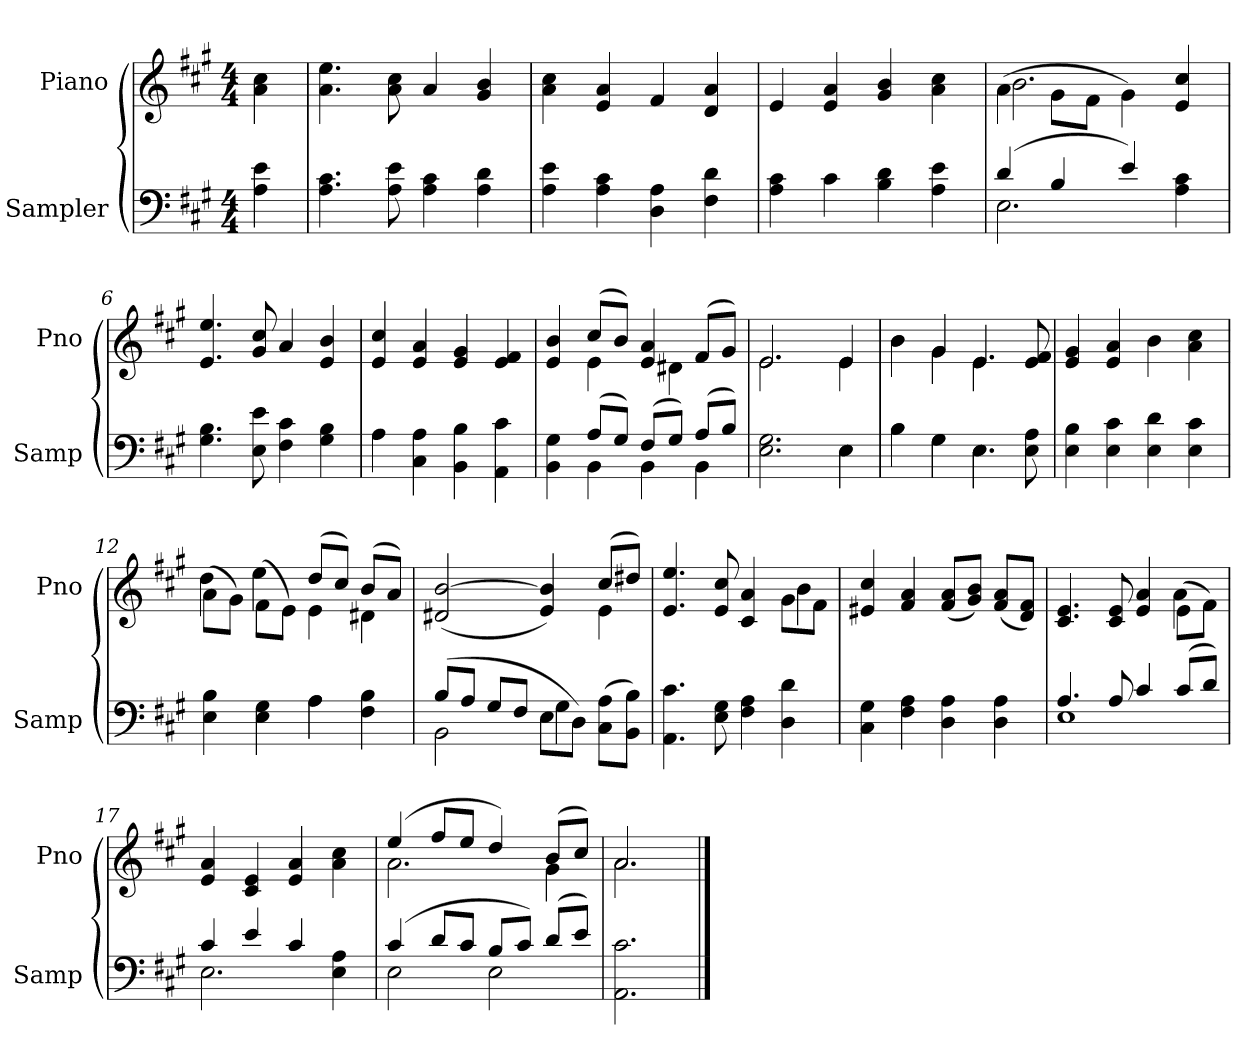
**kern	**kern
*part2	*part1
*staff2	*staff1
*I"Sampler	*I"Piano
*I'Samp	*I'Pno
*clefF4	*clefG2
*k[f#c#g#]	*k[f#c#g#]
*A:	*A:
*M4/4	*M4/4
=1	=1
4A 4e	4a 4cc#
=2	=2
4.A 4.c#	4.a 4.ee
8A 8e	8a 8cc#
4A 4c#	4a
4A 4d	4g# 4b
=3	=3
4A 4e	4a 4cc#
4A 4c#	4e 4a
4D 4A	4f#
4F# 4d	4d 4a
=4	=4
4A 4c#	4e
4c#	4e 4a
4B 4d	4g# 4b
4A 4e	4a 4cc#
=5	=5
*^	*^
(4d/	2.E	(4a\	2.b
4B/	.	8g#\L	.
.	.	8f#\J	.
4e/)	.	4g#\)	.
4A 4c#	4ryy	4e 4cc#	4ryy
*v	*v	*	*
*	*v	*v
=6	=6
4.G# 4.B	4.e 4.ee
8E 8e	8g# 8cc#
4F# 4c#	4a
4G# 4B	4e 4b
=7	=7
4A	4e 4cc#
4C# 4A	4e 4a
4BB 4B	4e 4g#
4AA 4c#	4e 4f#
=8	=8
*^	*^
4BB 4G#	4ryy	4e 4b	4ryy
(8A/L	4BB	(8cc#/L	4e
8G#/J)	.	8b/J)	.
(8F#/L	4BB	4e 4a	8ryy
8G#/J)	.	.	4d#X
(8A/L	4BB	(8f#/L	.
8B/J)	.	8g#/J)	8ryy
=9	=9	=9	=9
2.E 2.G#	2.ryy	2.e/	2.e
4E\	4E	4e/	4e
=10	=10	=10	=10
4B\	4B	4b\	4b
4G#\	4G#	4g#/	4g#
4.E\	4.E	4.e/	4.e
8E 8A	8ryy	8e 8f#	8ryy
*v	*v	*	*
*	*v	*v
=11	=11
4E 4B	4e 4g#
4E 4c#	4e 4a
4E 4d	4b
4E 4c#	4a 4cc#
=12	=12
*^	*^
4E 4B	2ryy	(8a\L	4dd
.	.	8g#\J)	.
4E 4G#	.	(8f#\L	4ee
.	.	8e\J)	.
4A\	4A	(8dd/L	4e
.	.	8cc#/J)	.
4F# 4B	4ryy	(8b/L	4d#X
.	.	8a/J)	.
=13	=13	=13	=13
(8B/L	2BB	(2d#X [2b	2.ryy
8A/J	.	.	.
8G#/L	.	.	.
8F#/J	.	.	.
8E\L	4G#	4e 4b])	.
8D\J)	.	.	.
(8C#\ 8A\L	4ryy	(8cc#/L	4e
8BB\ 8B\J)	.	8dd#X/J)	.
*v	*v	*	*
=14	=14	=14
4.AA 4.c#	4.e 4.ee	2.ryy
8E 8G#	8e 8cc#	.
4F# 4A	4c# 4a	.
4D 4d	8g#\L	4b
.	8f#\J	.
*	*v	*v
=15	=15
4C# 4G#	4e#X 4cc#
4F# 4A	4f# 4a
4D 4A	(8f#/ 8a/L
.	8g#/ 8b/J)
4D 4A	(8f#/ 8a/L
.	8d/ 8f#/J)
=16	=16
*^	*^
4.A/	1E	4.c# 4.e	2.ryy
8A/	.	8c# 8e	.
4c#/	.	4e 4a	.
(8c#/L	.	(8e\L	4a
8d/J)	.	8f#\J)	.
*	*	*v	*v
=17	=17	=17
4c#/	2.E	4e 4a
4e/	.	4c# 4e
4c#/	.	4e 4a
4E 4A	4ryy	4a 4cc#
=18	=18	=18
*	*	*^
(4c#/	2E	(4ee/	2.a
8d/L	.	8ff#/L	.
8c#/J	.	8ee/J	.
8B/L	2E	4dd/)	.
8c#/J)	.	.	.
(8d/L	.	(8b/L	4g#
8e/J)	.	8cc#/J)	.
*v	*v	*	*
=19	=19	=19
2.AA 2.c#	2.a/	2.a
*	*v	*v
==	==
*-	*-
